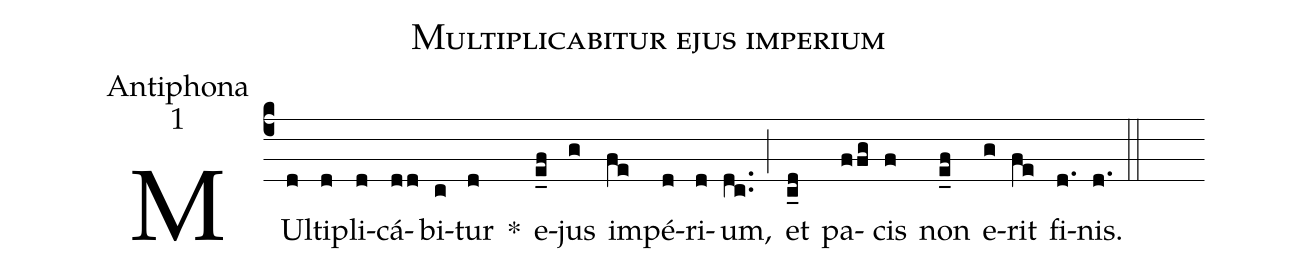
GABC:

name:Multiplicabitur ejus imperium;
office-part:Antiphona;
mode:1;
%%
(c4) MUl(d)ti(d)pli(d)cá(dd)bi(c)tur(d) *() e(e_f)jus(g) im(fe)pé(d)ri(d)um,(dc..) (;) et(c_d) pa(ffg)cis(f) non(e_f) e(g)rit(fe) fi(d.)nis.(d.) (::)
